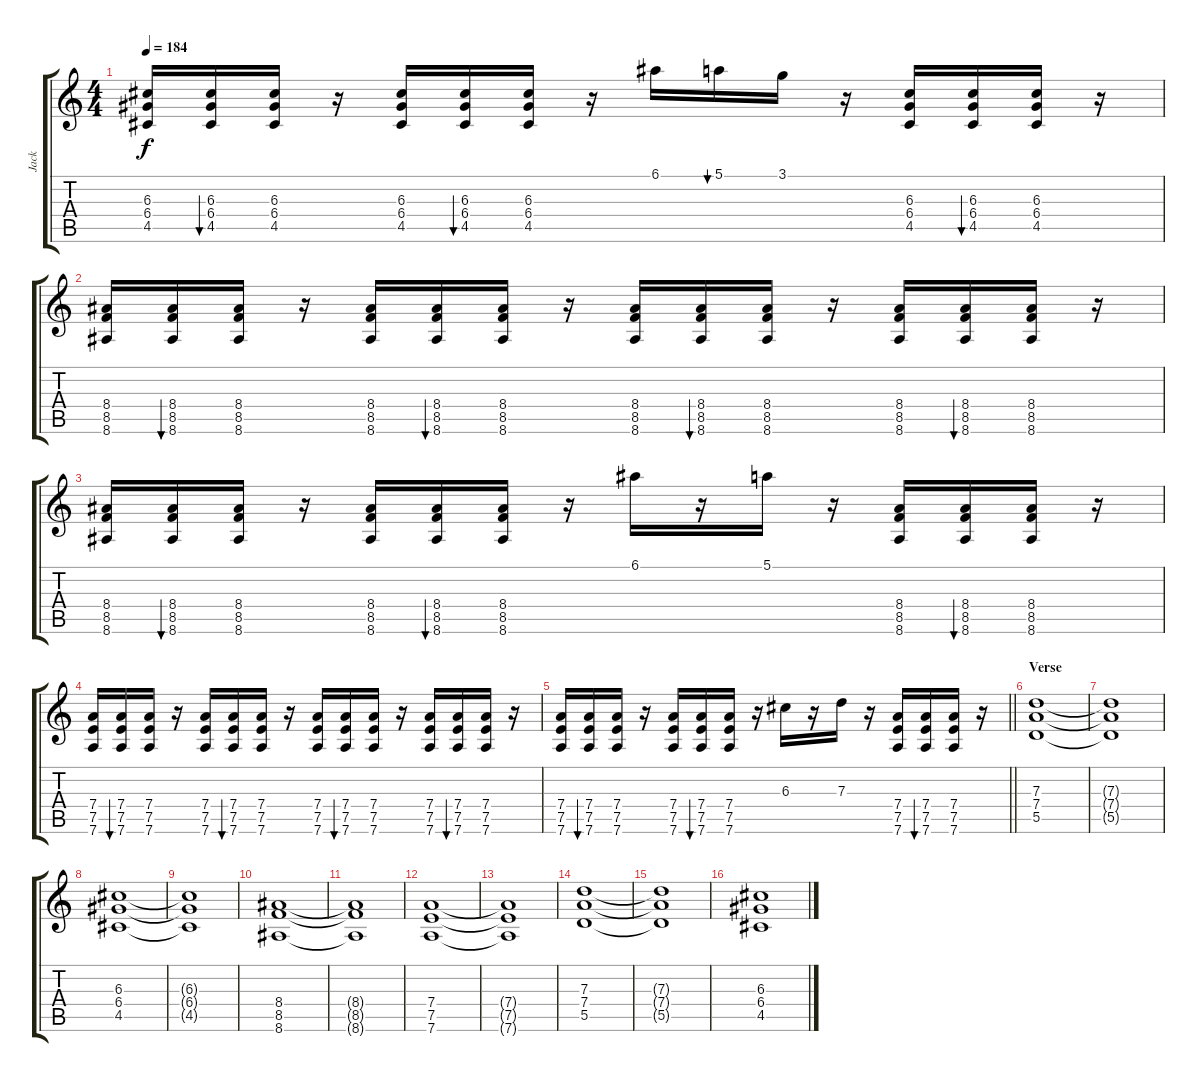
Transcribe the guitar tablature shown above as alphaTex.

\track ("Jack" "Jack") {instrument distortionguitar bank 1}
\staff {score tabs}
\tuning (E4 B3 G3 D3 A2 D2) {hide}
\ts (4 4)
\tempo 184
\clef g2
\ks c
(6.3 6.4 4.5).16{dy f} (6.3 6.4 4.5).16{bu 60} (6.3 6.4 4.5).16 r.16 (6.3 6.4 4.5).16 (6.3 6.4 4.5).16{bu 60} (6.3 6.4 4.5).16 r.16 6.1.16 5.1.16{bu 60} 3.1.16 r.16 (6.3 6.4 4.5).16 (6.3 6.4 4.5).16{bu 60} (6.3 6.4 4.5).16 r.16 |
(8.4 8.5 8.6).16 (8.4 8.5 8.6).16{bu 60} (8.4 8.5 8.6).16 r.16 (8.4 8.5 8.6).16 (8.4 8.5 8.6).16{bu 60} (8.4 8.5 8.6).16 r.16 (8.4 8.5 8.6).16 (8.4 8.5 8.6).16{bu 60} (8.4 8.5 8.6).16 r.16 (8.4 8.5 8.6).16 (8.4 8.5 8.6).16{bu 60} (8.4 8.5 8.6).16 r.16 |
(8.4 8.5 8.6).16 (8.4 8.5 8.6).16{bu 60} (8.4 8.5 8.6).16 r.16 (8.4 8.5 8.6).16 (8.4 8.5 8.6).16{bu 60} (8.4 8.5 8.6).16 r.16 6.1.16 r.16 5.1.16 r.16 (8.4 8.5 8.6).16 (8.4 8.5 8.6).16{bu 60} (8.4 8.5 8.6).16 r.16 |
(7.4 7.5 7.6).16 (7.4 7.5 7.6).16{bu 60} (7.4 7.5 7.6).16 r.16 (7.4 7.5 7.6).16 (7.4 7.5 7.6).16{bu 60} (7.4 7.5 7.6).16 r.16 (7.4 7.5 7.6).16 (7.4 7.5 7.6).16{bu 60} (7.4 7.5 7.6).16 r.16 (7.4 7.5 7.6).16 (7.4 7.5 7.6).16{bu 60} (7.4 7.5 7.6).16 r.16 |
\barLineRight lightlight
(7.4 7.5 7.6).16 (7.4 7.5 7.6).16{bu 60} (7.4 7.5 7.6).16 r.16 (7.4 7.5 7.6).16 (7.4 7.5 7.6).16{bu 60} (7.4 7.5 7.6).16 r.16 6.3.16 r.16 7.3.16 r.16 (7.4 7.5 7.6).16 (7.4 7.5 7.6).16{bu 60} (7.4 7.5 7.6).16 r.16 |
\section ("" "Verse")
(7.3 7.4 5.5).1 |
(7.3{t} 7.4{t} 5.5{t}).1 |
(6.3 6.4 4.5).1 |
(6.3{t} 6.4{t} 4.5{t}).1 |
(8.4 8.5 8.6).1 |
(8.4{t} 8.5{t} 8.6{t}).1 |
(7.4 7.5 7.6).1 |
(7.4{t} 7.5{t} 7.6{t}).1 |
(7.3 7.4 5.5).1 |
(7.3{t} 7.4{t} 5.5{t}).1 |
(6.3 6.4 4.5).1
